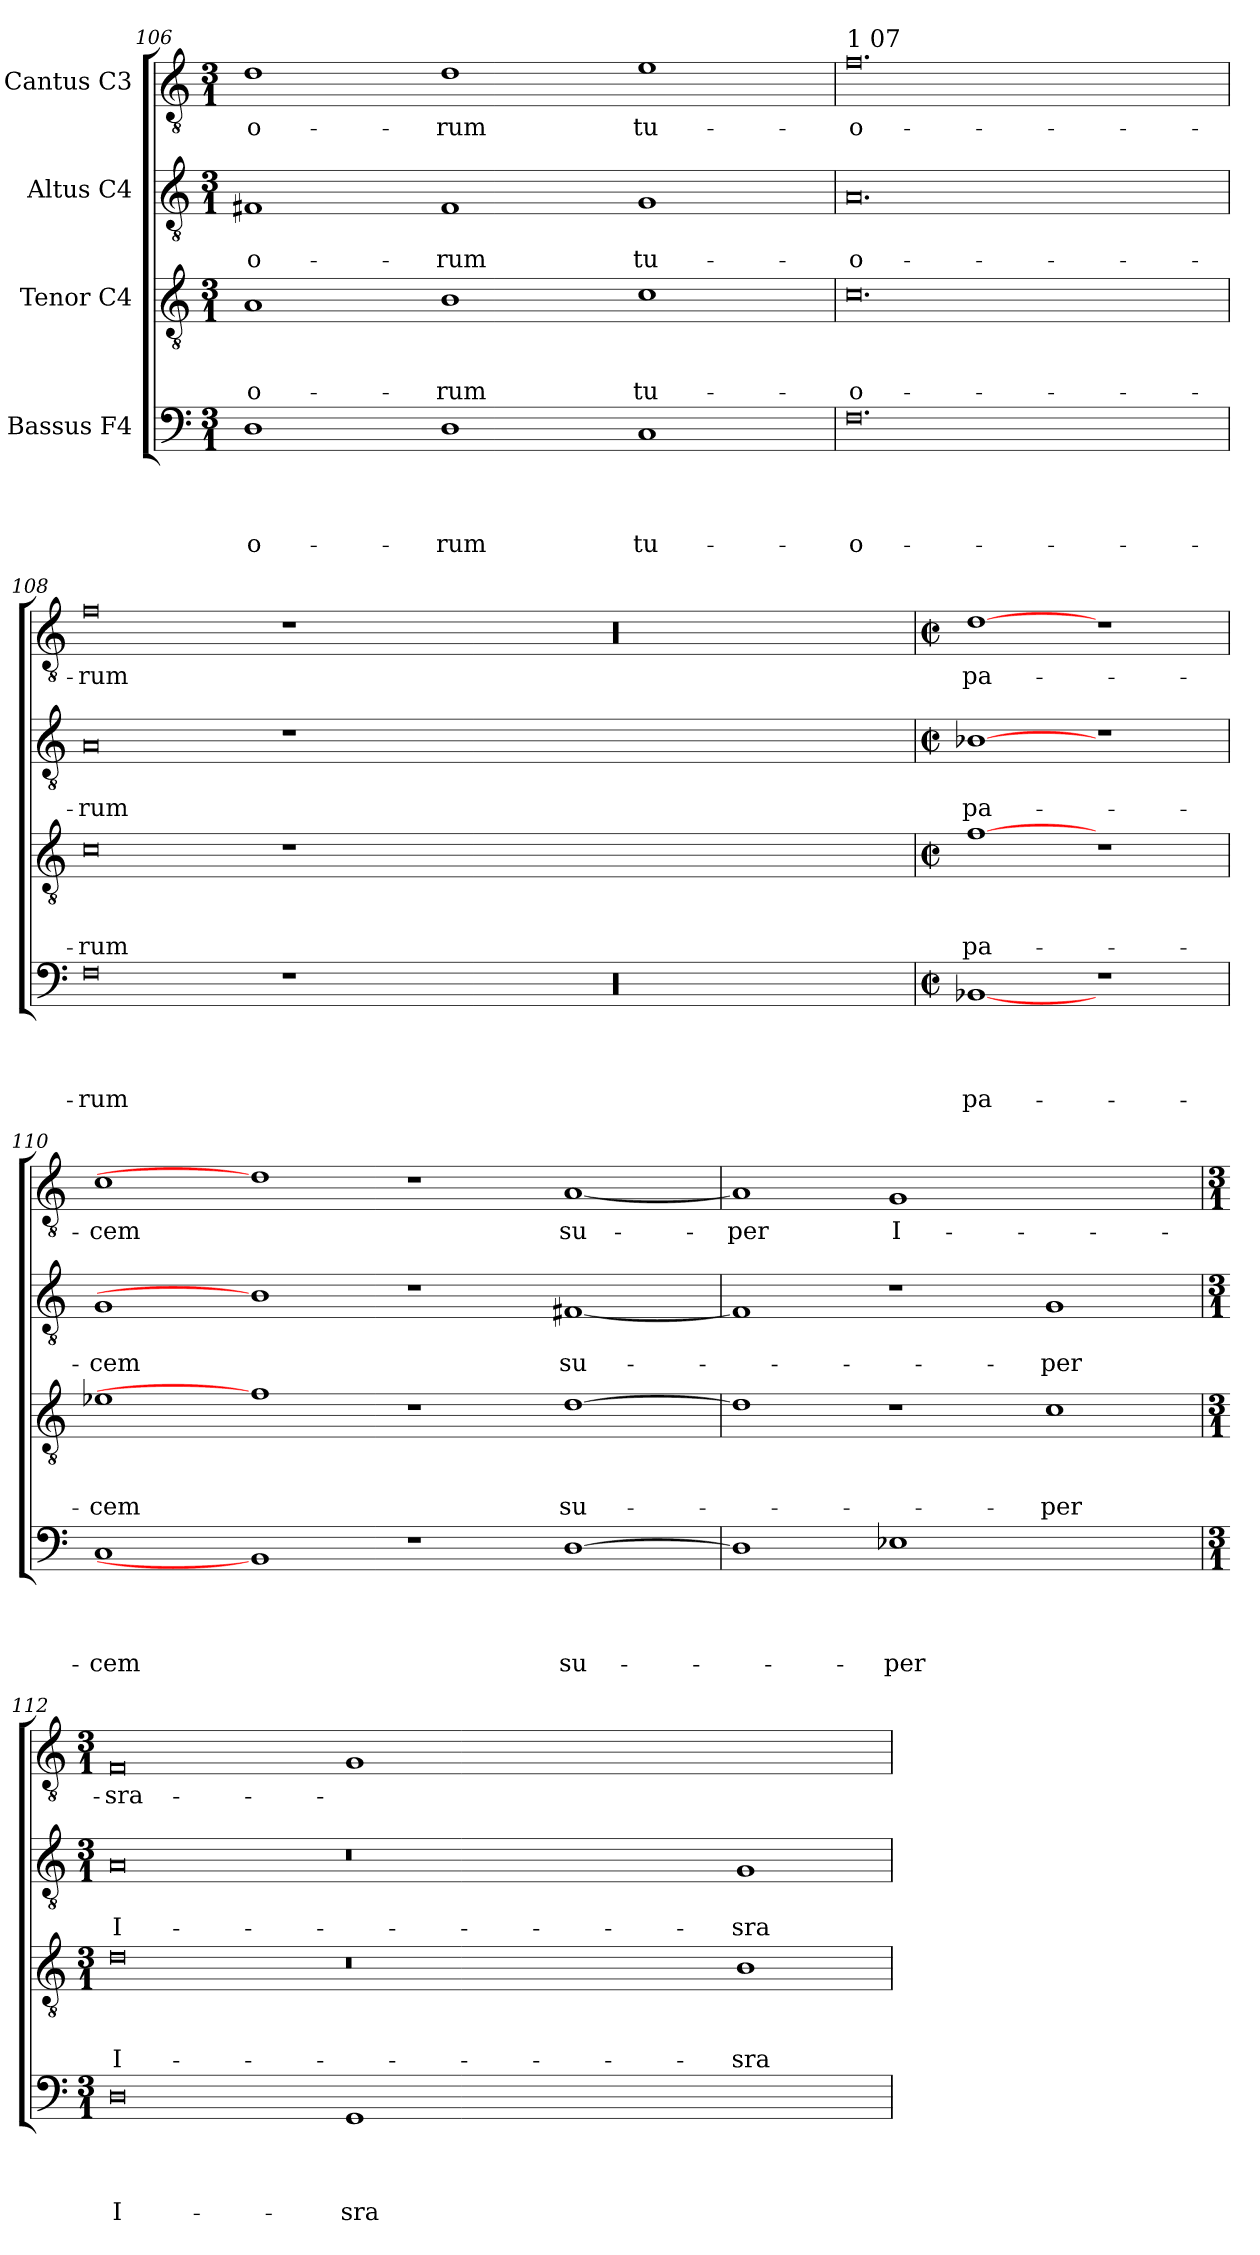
**kern	**text	**text	**text	**text	**kern	**text	**text	**text	**kern	**text	**text	**kern	**text
*part4	*part4	*part4	*part4	*part4	*part3	*part3	*part3	*part3	*part2	*part2	*part2	*part1	*part1
*staff4	*staff4	*staff4	*staff4	*staff4	*staff3	*staff3	*staff3	*staff3	*staff2	*staff2	*staff2	*staff1	*staff1
*I"Bassus F4	*	*	*	*	*I"Tenor C4	*	*	*	*I"Altus C4	*	*	*I"Cantus C3	*
*clefF4	*	*	*	*	*clefGv2	*	*	*	*clefGv2	*	*	*clefGv2	*
*k[]	*	*	*	*	*k[]	*	*	*	*k[]	*	*	*k[]	*
*C:	*	*	*	*	*C:	*	*	*	*C:	*	*	*C:	*
*M3/1	*	*	*	*	*M3/1	*	*	*	*M3/1	*	*	*M3/1	*
=106	=106	=106	=106	=106	=106	=106	=106	=106	=106	=106	=106	=106	=106
!	!	!	!	!LO:LY:b	!	!	!	!LO:LY:b	!	!	!LO:LY:b	!	!LO:LY:b
1D	.	.	.	-o-	1A	.	.	-o-	1F#X	.	-o-	1d	-o-
!	!	!	!	!LO:LY:b	!	!	!	!LO:LY:b	!	!	!LO:LY:b	!	!LO:LY:b
1D	.	.	.	-rum	1B	.	.	-rum	1F#	.	-rum	1d	-rum
!	!	!	!	!LO:LY:b	!	!	!	!LO:LY:b	!	!	!LO:LY:b	!	!LO:LY:b
1C	.	.	.	tu-	1c	.	.	tu-	1G	.	tu-	1e	tu-
!!LO:LB:g=z
=107	=107	=107	=107	=107	=107	=107	=107	=107	=107	=107	=107	=107	=107
!	!	!	!	!	!	!	!	!	!	!	!	!LO:TX:a:t=1 07	!
!	!	!	!	!LO:LY:b	!	!	!	!LO:LY:b	!	!	!LO:LY:b	!	!LO:LY:b
0.F	.	.	.	-o-	0.c	.	.	-o-	0.A	.	-o-	0.f	-o-
=108	=108	=108	=108	=108	=108	=108	=108	=108	=108	=108	=108	=108	=108
!	!	!	!	!LO:LY:b	!	!	!	!LO:LY:b	!	!	!LO:LY:b	!	!LO:LY:b
0F	.	.	.	-rum	0c	.	.	-rum	0A	.	-rum	0f	-rum
1r	.	.	.	.	1r	.	.	.	1r	.	.	1r	.
0ryy	.	.	.	.	00.ryy	.	.	.	00.ryy	.	.	0ryy	.
00r	.	.	.	.	.	.	.	.	.	.	.	00r	.
=109	=109	=109	=109	=109	=109	=109	=109	=109	=109	=109	=109	=109	=109
*M2/2	*	*	*	*	*M2/2	*	*	*	*M2/2	*	*	*M2/2	*
*met(c|)	*	*	*	*	*met(c|)	*	*	*	*met(c|)	*	*	*met(c|)	*
!	!	!	!	!LO:LY:b	!	!	!	!LO:LY:b	!	!	!LO:LY:b	!	!LO:LY:b
[1BB-X	.	.	.	pa-	[1f	.	.	pa-	[1B-X	.	pa-	[1d	pa-
1r	.	.	.	.	1r	.	.	.	1r	.	.	1r	.
=110	=110	=110	=110	=110	=110	=110	=110	=110	=110	=110	=110	=110	=110
!	!	!	!	!LO:LY:b	!	!	!	!LO:LY:b	!	!	!LO:LY:b	!	!LO:LY:b
1C	.	.	.	-cem	1e-X	.	.	-cem	1G	.	-cem	1c	-cem
1BB-]	.	.	.	.	1f]	.	.	.	1B-]	.	.	1d]	.
1r	.	.	.	.	1r	.	.	.	1r	.	.	1r	.
!	!	!	!	!LO:LY:b	!	!	!	!LO:LY:b	!	!	!LO:LY:b	!	!LO:LY:b
[>1D	.	.	.	su-	[>1d	.	.	su-	[<1F#X	.	su-	[<1A	su-
=111	=111	=111	=111	=111	=111	=111	=111	=111	=111	=111	=111	=111	=111
!	!	!	!	!	!	!	!	!	!	!	!	!	!LO:LY:b
1D]	.	.	.	.	1d]	.	.	.	1F#]	.	.	1A]	-per
!	!	!	!	!LO:LY:b	!	!	!	!	!	!	!	!	!LO:LY:b
1E-X	.	.	.	-per	1r	.	.	.	1r	.	.	1G	I-
!	!	!	!	!	!	!	!	!LO:LY:b	!	!	!LO:LY:b	!	!
1ryy	.	.	.	.	1c	.	.	-per	1G	.	-per	1ryy	.
=112	=112	=112	=112	=112	=112	=112	=112	=112	=112	=112	=112	=112	=112
*M3/1	*	*	*	*	*M3/1	*	*	*	*M3/1	*	*	*M3/1	*
!	!	!	!	!LO:LY:b	!	!	!	!LO:LY:b	!	!	!LO:LY:b	!	!LO:LY:b
0D	.	.	.	I-	0d	.	.	I-	0A	.	I-	0F	-sra-
!	!	!	!	!LO:LY:b	!	!	!	!	!	!	!	!	!
1GG	.	.	.	-sra-	0.r	.	.	.	0.r	.	.	1G	.
0.ryy	.	.	.	.	.	.	.	.	.	.	.	0.ryy	.
!	!	!	!	!	!	!	!	!LO:LY:b	!	!	!LO:LY:b	!	!
.	.	.	.	.	1B	.	.	-sra-	1G	.	-sra-	.	.
=	=	=	=	=	=	=	=	=	=	=	=	=	=
*-	*-	*-	*-	*-	*-	*-	*-	*-	*-	*-	*-	*-	*-
